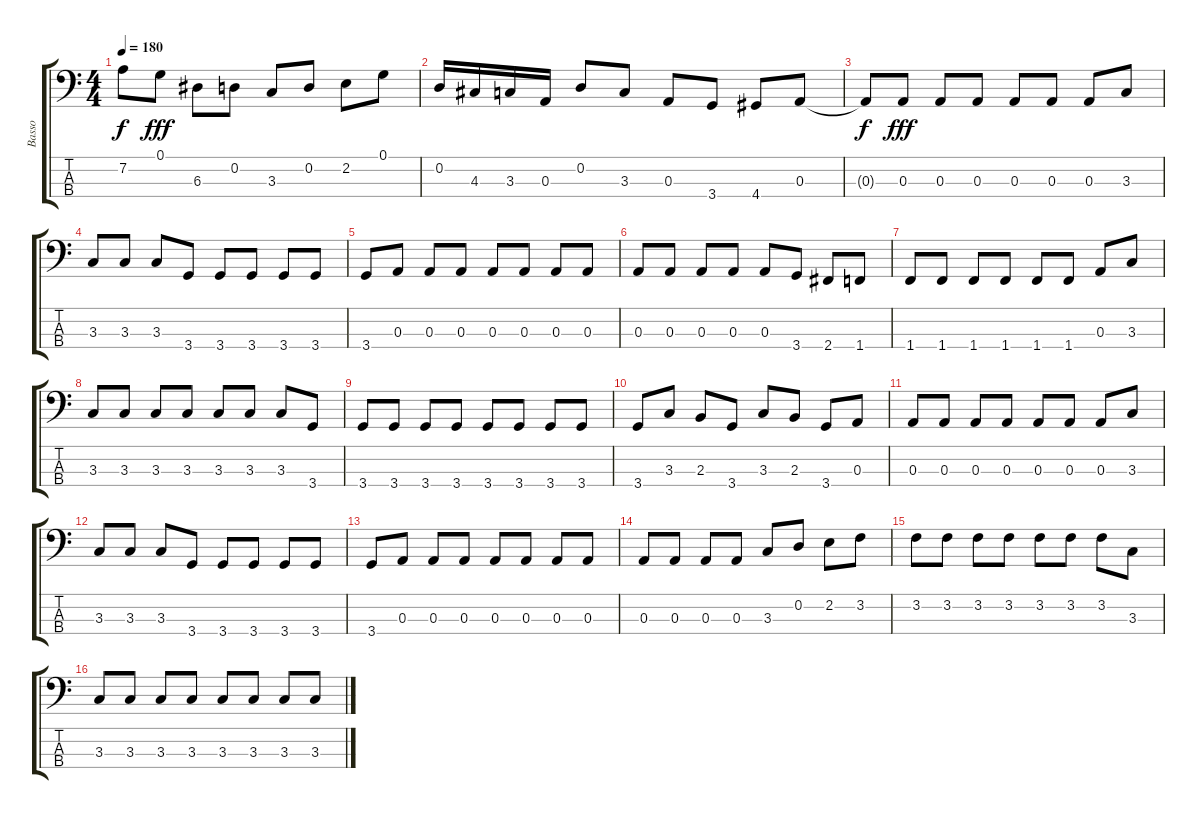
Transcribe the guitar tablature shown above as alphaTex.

\track ("Basso" "Basso") {instrument electricbasspick}
\staff {score tabs}
\tuning (G2 D2 A1 E1) {hide}
\ts (4 4)
\tempo 180
\clef f4
\ks c
7.2{t}.8{dy f} 0.1.8{dy fff} 6.3.8 0.2.8 3.3.8 0.2.8 2.2.8 0.1.8 |
0.2.16 4.3.16 3.3.16 0.3.16 0.2.8 3.3.8 0.3.8 3.4.8 4.4.8 0.3.8 |
0.3{t}.8{dy f} 0.3.8{dy fff} 0.3.8 0.3.8 0.3.8 0.3.8 0.3.8 3.3.8 |
3.3.8 3.3.8 3.3.8 3.4.8 3.4.8 3.4.8 3.4.8 3.4.8 |
3.4.8 0.3.8 0.3.8 0.3.8 0.3.8 0.3.8 0.3.8 0.3.8 |
0.3.8 0.3.8 0.3.8 0.3.8 0.3.8 3.4.8 2.4.8 1.4.8 |
1.4.8 1.4.8 1.4.8 1.4.8 1.4.8 1.4.8 0.3.8 3.3.8 |
3.3.8 3.3.8 3.3.8 3.3.8 3.3.8 3.3.8 3.3.8 3.4.8 |
3.4.8 3.4.8 3.4.8 3.4.8 3.4.8 3.4.8 3.4.8 3.4.8 |
3.4.8 3.3.8 2.3.8 3.4.8 3.3.8 2.3.8 3.4.8 0.3.8 |
0.3.8 0.3.8 0.3.8 0.3.8 0.3.8 0.3.8 0.3.8 3.3.8 |
3.3.8 3.3.8 3.3.8 3.4.8 3.4.8 3.4.8 3.4.8 3.4.8 |
3.4.8 0.3.8 0.3.8 0.3.8 0.3.8 0.3.8 0.3.8 0.3.8 |
0.3.8 0.3.8 0.3.8 0.3.8 3.3.8 0.2.8 2.2.8 3.2.8 |
3.2.8 3.2.8 3.2.8 3.2.8 3.2.8 3.2.8 3.2.8 3.3.8 |
3.3.8 3.3.8 3.3.8 3.3.8 3.3.8 3.3.8 3.3.8 3.3.8
